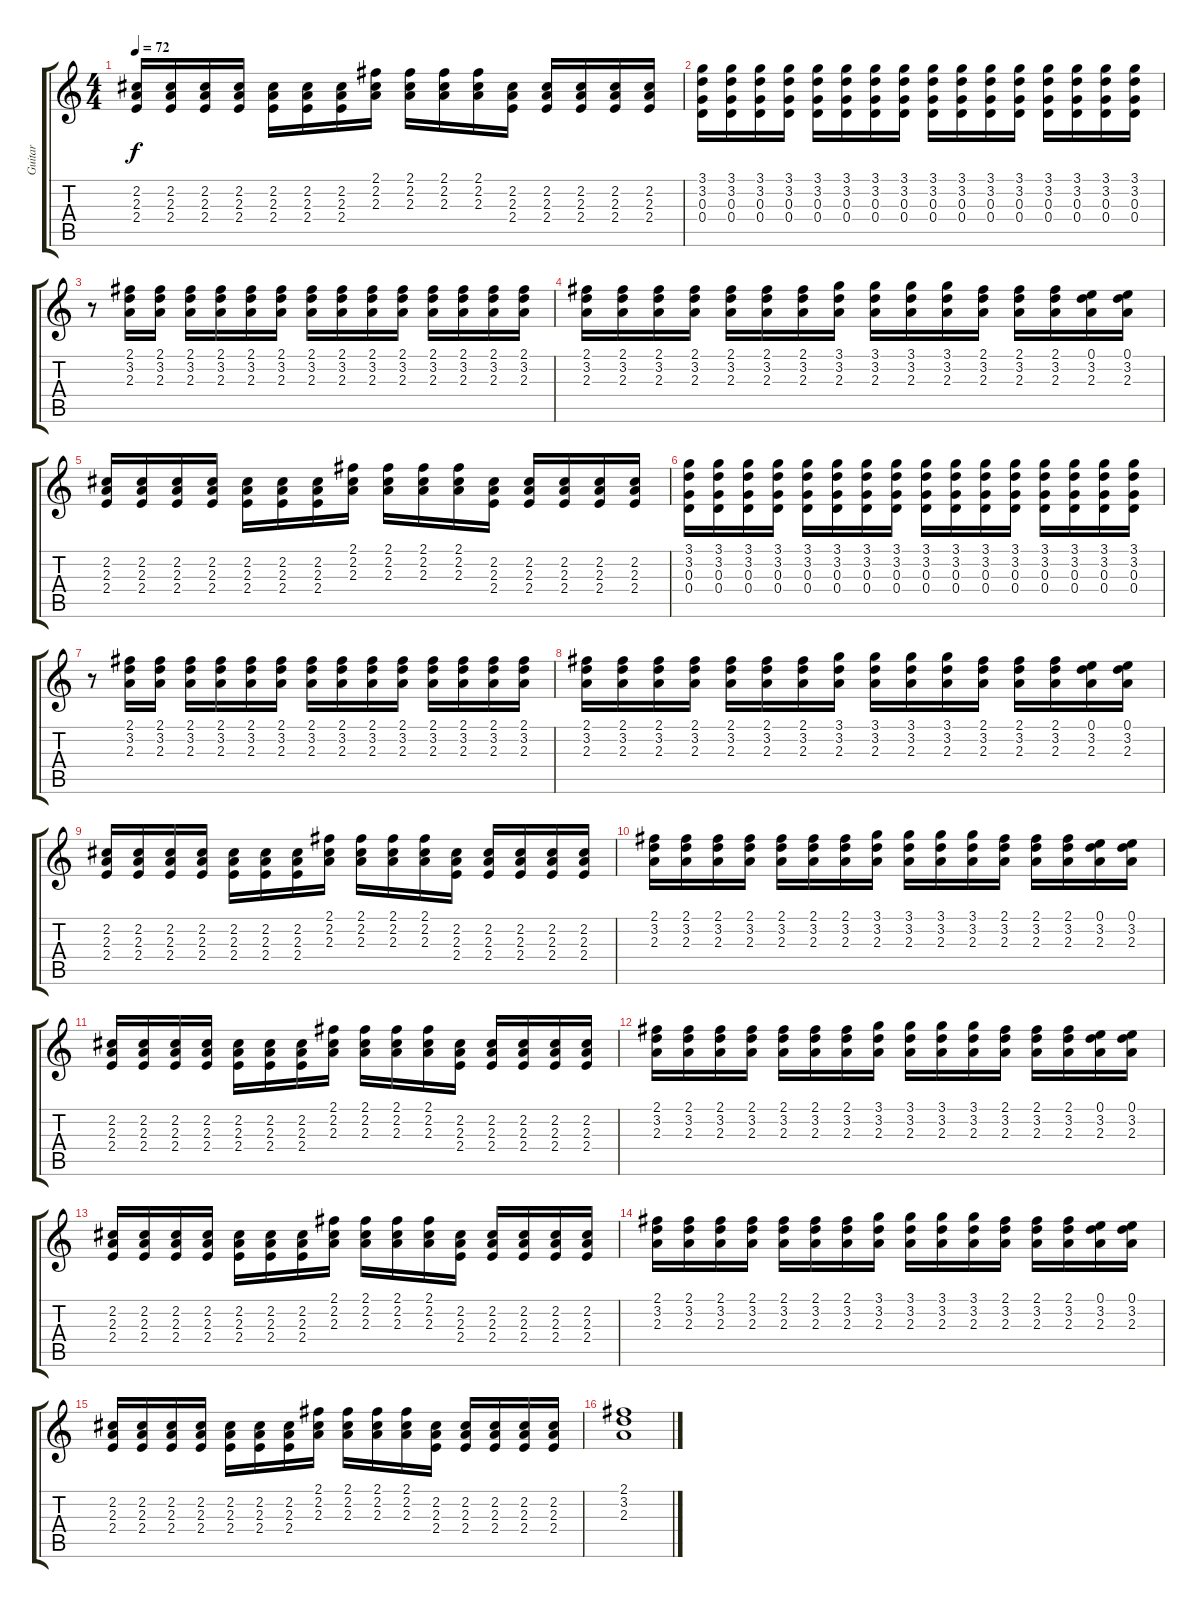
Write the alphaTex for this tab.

\track ("Guitar" "Guitar") {instrument overdrivenguitar}
\staff {score tabs}
\tuning (E4 B3 G3 D3 A2 E2) {hide}
\ts (4 4)
\tempo 72
\clef g2
\ks c
(2.2 2.3 2.4).16{dy f} (2.2 2.3 2.4).16 (2.2 2.3 2.4).16 (2.2 2.3 2.4).16 (2.2 2.3 2.4).16 (2.2 2.3 2.4).16 (2.2 2.3 2.4).16 (2.1 2.2 2.3).16 (2.1 2.2 2.3).16 (2.1 2.2 2.3).16 (2.1 2.2 2.3).16 (2.2 2.3 2.4).16 (2.2 2.3 2.4).16 (2.2 2.3 2.4).16 (2.2 2.3 2.4).16 (2.2 2.3 2.4).16 |
(3.1 3.2 0.3 0.4).16 (3.1 3.2 0.3 0.4).16 (3.1 3.2 0.3 0.4).16 (3.1 3.2 0.3 0.4).16 (3.1 3.2 0.3 0.4).16 (3.1 3.2 0.3 0.4).16 (3.1 3.2 0.3 0.4).16 (3.1 3.2 0.3 0.4).16 (3.1 3.2 0.3 0.4).16 (3.1 3.2 0.3 0.4).16 (3.1 3.2 0.3 0.4).16 (3.1 3.2 0.3 0.4).16 (3.1 3.2 0.3 0.4).16 (3.1 3.2 0.3 0.4).16 (3.1 3.2 0.3 0.4).16 (3.1 3.2 0.3 0.4).16 |
r.8 (2.1 3.2 2.3).16 (2.1 3.2 2.3).16 (2.1 3.2 2.3).16 (2.1 3.2 2.3).16 (2.1 3.2 2.3).16 (2.1 3.2 2.3).16 (2.1 3.2 2.3).16 (2.1 3.2 2.3).16 (2.1 3.2 2.3).16 (2.1 3.2 2.3).16 (2.1 3.2 2.3).16 (2.1 3.2 2.3).16 (2.1 3.2 2.3).16 (2.1 3.2 2.3).16 |
(2.1 3.2 2.3).16 (2.1 3.2 2.3).16 (2.1 3.2 2.3).16 (2.1 3.2 2.3).16 (2.1 3.2 2.3).16 (2.1 3.2 2.3).16 (2.1 3.2 2.3).16 (3.1 3.2 2.3).16 (3.1 3.2 2.3).16 (3.1 3.2 2.3).16 (3.1 3.2 2.3).16 (2.1 3.2 2.3).16 (2.1 3.2 2.3).16 (2.1 3.2 2.3).16 (0.1 3.2 2.3).16 (0.1 3.2 2.3).16 |
(2.2 2.3 2.4).16 (2.2 2.3 2.4).16 (2.2 2.3 2.4).16 (2.2 2.3 2.4).16 (2.2 2.3 2.4).16 (2.2 2.3 2.4).16 (2.2 2.3 2.4).16 (2.1 2.2 2.3).16 (2.1 2.2 2.3).16 (2.1 2.2 2.3).16 (2.1 2.2 2.3).16 (2.2 2.3 2.4).16 (2.2 2.3 2.4).16 (2.2 2.3 2.4).16 (2.2 2.3 2.4).16 (2.2 2.3 2.4).16 |
(3.1 3.2 0.3 0.4).16 (3.1 3.2 0.3 0.4).16 (3.1 3.2 0.3 0.4).16 (3.1 3.2 0.3 0.4).16 (3.1 3.2 0.3 0.4).16 (3.1 3.2 0.3 0.4).16 (3.1 3.2 0.3 0.4).16 (3.1 3.2 0.3 0.4).16 (3.1 3.2 0.3 0.4).16 (3.1 3.2 0.3 0.4).16 (3.1 3.2 0.3 0.4).16 (3.1 3.2 0.3 0.4).16 (3.1 3.2 0.3 0.4).16 (3.1 3.2 0.3 0.4).16 (3.1 3.2 0.3 0.4).16 (3.1 3.2 0.3 0.4).16 |
r.8 (2.1 3.2 2.3).16 (2.1 3.2 2.3).16 (2.1 3.2 2.3).16 (2.1 3.2 2.3).16 (2.1 3.2 2.3).16 (2.1 3.2 2.3).16 (2.1 3.2 2.3).16 (2.1 3.2 2.3).16 (2.1 3.2 2.3).16 (2.1 3.2 2.3).16 (2.1 3.2 2.3).16 (2.1 3.2 2.3).16 (2.1 3.2 2.3).16 (2.1 3.2 2.3).16 |
(2.1 3.2 2.3).16 (2.1 3.2 2.3).16 (2.1 3.2 2.3).16 (2.1 3.2 2.3).16 (2.1 3.2 2.3).16 (2.1 3.2 2.3).16 (2.1 3.2 2.3).16 (3.1 3.2 2.3).16 (3.1 3.2 2.3).16 (3.1 3.2 2.3).16 (3.1 3.2 2.3).16 (2.1 3.2 2.3).16 (2.1 3.2 2.3).16 (2.1 3.2 2.3).16 (0.1 3.2 2.3).16 (0.1 3.2 2.3).16 |
(2.2 2.3 2.4).16 (2.2 2.3 2.4).16 (2.2 2.3 2.4).16 (2.2 2.3 2.4).16 (2.2 2.3 2.4).16 (2.2 2.3 2.4).16 (2.2 2.3 2.4).16 (2.1 2.2 2.3).16 (2.1 2.2 2.3).16 (2.1 2.2 2.3).16 (2.1 2.2 2.3).16 (2.2 2.3 2.4).16 (2.2 2.3 2.4).16 (2.2 2.3 2.4).16 (2.2 2.3 2.4).16 (2.2 2.3 2.4).16 |
(2.1 3.2 2.3).16 (2.1 3.2 2.3).16 (2.1 3.2 2.3).16 (2.1 3.2 2.3).16 (2.1 3.2 2.3).16 (2.1 3.2 2.3).16 (2.1 3.2 2.3).16 (3.1 3.2 2.3).16 (3.1 3.2 2.3).16 (3.1 3.2 2.3).16 (3.1 3.2 2.3).16 (2.1 3.2 2.3).16 (2.1 3.2 2.3).16 (2.1 3.2 2.3).16 (0.1 3.2 2.3).16 (0.1 3.2 2.3).16 |
(2.2 2.3 2.4).16 (2.2 2.3 2.4).16 (2.2 2.3 2.4).16 (2.2 2.3 2.4).16 (2.2 2.3 2.4).16 (2.2 2.3 2.4).16 (2.2 2.3 2.4).16 (2.1 2.2 2.3).16 (2.1 2.2 2.3).16 (2.1 2.2 2.3).16 (2.1 2.2 2.3).16 (2.2 2.3 2.4).16 (2.2 2.3 2.4).16 (2.2 2.3 2.4).16 (2.2 2.3 2.4).16 (2.2 2.3 2.4).16 |
(2.1 3.2 2.3).16 (2.1 3.2 2.3).16 (2.1 3.2 2.3).16 (2.1 3.2 2.3).16 (2.1 3.2 2.3).16 (2.1 3.2 2.3).16 (2.1 3.2 2.3).16 (3.1 3.2 2.3).16 (3.1 3.2 2.3).16 (3.1 3.2 2.3).16 (3.1 3.2 2.3).16 (2.1 3.2 2.3).16 (2.1 3.2 2.3).16 (2.1 3.2 2.3).16 (0.1 3.2 2.3).16 (0.1 3.2 2.3).16 |
(2.2 2.3 2.4).16 (2.2 2.3 2.4).16 (2.2 2.3 2.4).16 (2.2 2.3 2.4).16 (2.2 2.3 2.4).16 (2.2 2.3 2.4).16 (2.2 2.3 2.4).16 (2.1 2.2 2.3).16 (2.1 2.2 2.3).16 (2.1 2.2 2.3).16 (2.1 2.2 2.3).16 (2.2 2.3 2.4).16 (2.2 2.3 2.4).16 (2.2 2.3 2.4).16 (2.2 2.3 2.4).16 (2.2 2.3 2.4).16 |
(2.1 3.2 2.3).16 (2.1 3.2 2.3).16 (2.1 3.2 2.3).16 (2.1 3.2 2.3).16 (2.1 3.2 2.3).16 (2.1 3.2 2.3).16 (2.1 3.2 2.3).16 (3.1 3.2 2.3).16 (3.1 3.2 2.3).16 (3.1 3.2 2.3).16 (3.1 3.2 2.3).16 (2.1 3.2 2.3).16 (2.1 3.2 2.3).16 (2.1 3.2 2.3).16 (0.1 3.2 2.3).16 (0.1 3.2 2.3).16 |
(2.2 2.3 2.4).16 (2.2 2.3 2.4).16 (2.2 2.3 2.4).16 (2.2 2.3 2.4).16 (2.2 2.3 2.4).16 (2.2 2.3 2.4).16 (2.2 2.3 2.4).16 (2.1 2.2 2.3).16 (2.1 2.2 2.3).16 (2.1 2.2 2.3).16 (2.1 2.2 2.3).16 (2.2 2.3 2.4).16 (2.2 2.3 2.4).16 (2.2 2.3 2.4).16 (2.2 2.3 2.4).16 (2.2 2.3 2.4).16 |
(2.1 3.2 2.3).1
